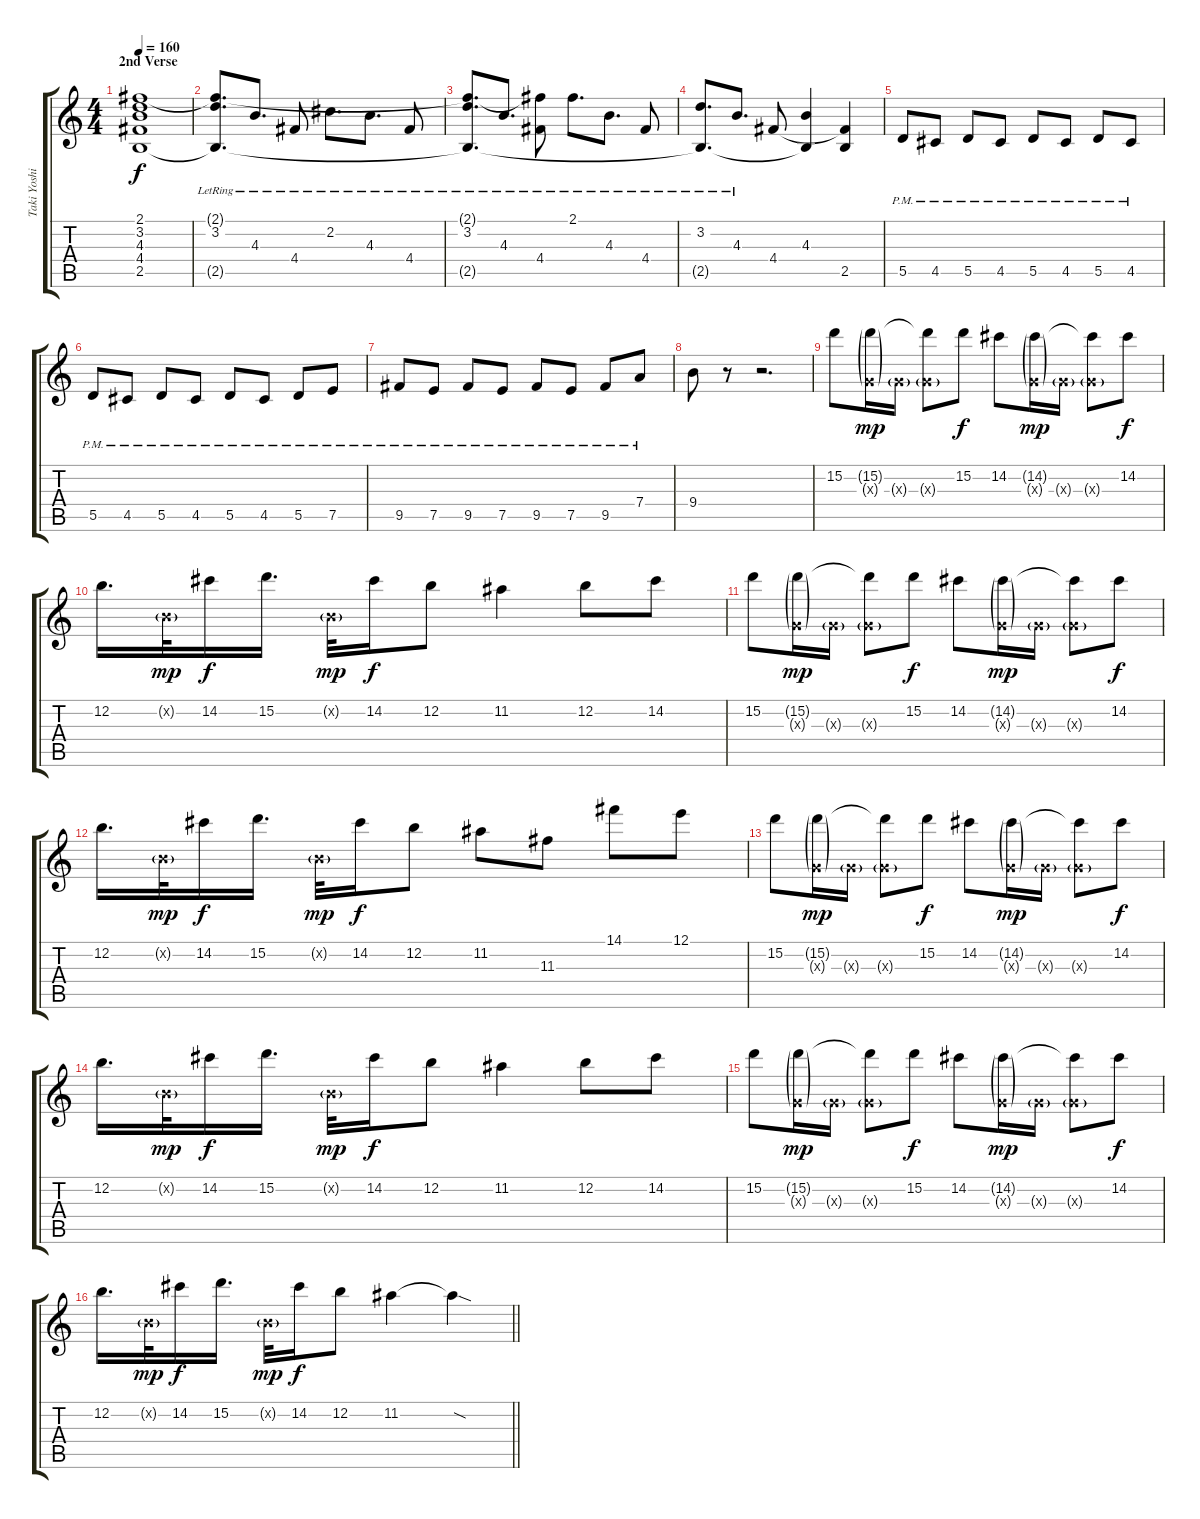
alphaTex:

\track ("Taki Yoshimitsu" "Taki Yoshi") {instrument distortionguitar}
\staff {score tabs}
\tuning (E4 B3 G3 D3 A2 E2) {hide}
\ts (4 4)
\section ("" "2nd Verse")
\tempo 160
\clef g2
\ks c
(2.1 3.2 4.3 4.4 2.5).1{dy f balance 16} |
(2.1{t} 3.2{lr} 2.5{t}).8{d} 4.3{lr}.8{d} 4.4{lr}.8 2.2{lr}.8{d} 4.3{lr}.8{d} 4.4{lr}.8 |
(2.1{t} 3.2{lr} 2.5{t}).8{d} 4.3{lr}.8{d} (2.1{t} 4.4{lr}).8 2.1{lr}.8{d} 4.3{lr}.8{d} 4.4{lr}.8 |
(3.2{lr} 2.5{t}).8{d} 4.3{lr}.8{d} 4.4.8 (4.3 2.5{t}).4 (4.4{t} 2.5).4 |
5.5{pm}.8 4.5{pm}.8 5.5{pm}.8 4.5{pm}.8 5.5{pm}.8 4.5{pm}.8 5.5{pm}.8 4.5{pm}.8 |
5.5{pm}.8 4.5{pm}.8 5.5{pm}.8 4.5{pm}.8 5.5{pm}.8 4.5{pm}.8 5.5{pm}.8 7.5{pm}.8 |
9.5{pm}.8 7.5{pm}.8 9.5{pm}.8 7.5{pm}.8 9.5{pm}.8 7.5{pm}.8 9.5{pm}.8 7.4{pm}.8 |
9.4.8 r.8 r.2{d} |
15.2.8{balance 8} (15.2{g} 0.3{g x}).16{dy mp} 0.3{g x}.16 (15.2{t} 0.3{g x}).8 15.2.8{dy f} 14.2.8 (14.2{g} 0.3{g x}).16{dy mp} 0.3{g x}.16 (14.2{t} 0.3{g x}).8 14.2.8{dy f} |
12.2.16{d} 0.2{g x}.32{dy mp} 14.2.16{dy f} 15.2.16{d} 0.2{g x}.32{dy mp} 14.2.16{dy f} 12.2.8 11.2.4 12.2.8 14.2.8 |
15.2.8 (15.2{g} 0.3{g x}).16{dy mp} 0.3{g x}.16 (15.2{t} 0.3{g x}).8 15.2.8{dy f} 14.2.8 (14.2{g} 0.3{g x}).16{dy mp} 0.3{g x}.16 (14.2{t} 0.3{g x}).8 14.2.8{dy f} |
12.2.16{d} 0.2{g x}.32{dy mp} 14.2.16{dy f} 15.2.16{d} 0.2{g x}.32{dy mp} 14.2.16{dy f} 12.2.8 11.2.8 11.3.8 14.1.8 12.1.8 |
15.2.8 (15.2{g} 0.3{g x}).16{dy mp} 0.3{g x}.16 (15.2{t} 0.3{g x}).8 15.2.8{dy f} 14.2.8 (14.2{g} 0.3{g x}).16{dy mp} 0.3{g x}.16 (14.2{t} 0.3{g x}).8 14.2.8{dy f} |
12.2.16{d} 0.2{g x}.32{dy mp} 14.2.16{dy f} 15.2.16{d} 0.2{g x}.32{dy mp} 14.2.16{dy f} 12.2.8 11.2.4 12.2.8 14.2.8 |
15.2.8 (15.2{g} 0.3{g x}).16{dy mp} 0.3{g x}.16 (15.2{t} 0.3{g x}).8 15.2.8{dy f} 14.2.8 (14.2{g} 0.3{g x}).16{dy mp} 0.3{g x}.16 (14.2{t} 0.3{g x}).8 14.2.8{dy f} |
\barLineRight lightlight
12.2.16{d} 0.2{g x}.32{dy mp} 14.2.16{dy f} 15.2.16{d} 0.2{g x}.32{dy mp} 14.2.16{dy f} 12.2.8 11.2.4 11.2{sod t}.4
